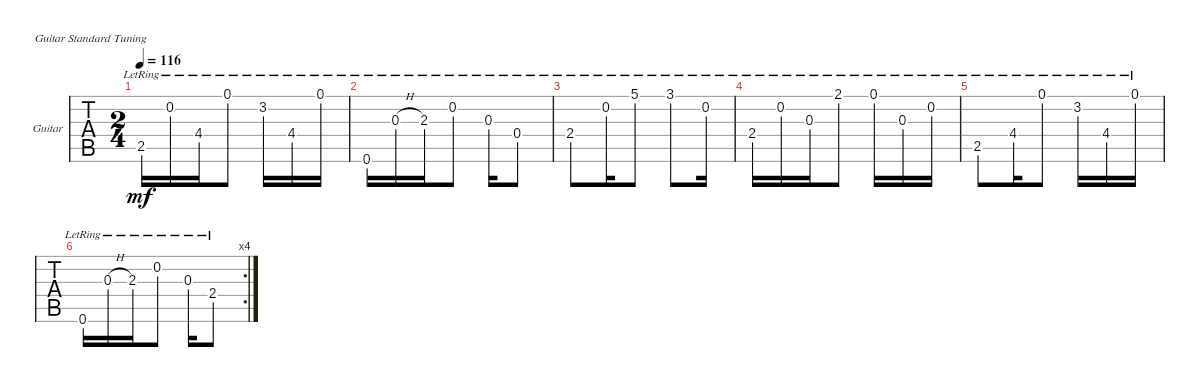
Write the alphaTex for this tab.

\defaultSystemsLayout 4
\bracketExtendMode groupsimilarinstruments
\firstSystemTrackNameOrientation horizontal
\otherSystemsTrackNameOrientation horizontal
\track ("Guitar" "Guitar") {instrument electricguitarclean}
\staff {tabs}
\tuning (E4 B3 G3 D3 A2 E2)
\ts (2 4)
\tempo 116
\clef g2
\ks g
2.5{lr}.16{dy mf} 0.2{lr}.16 4.4{lr}.16 0.1{lr}.8 3.2{lr}.16 4.4{lr}.16 0.1{lr}.16 |
0.6{lr}.16 0.3{h lr}.16 2.3{lr}.16 0.2{lr}.8 0.3{lr}.16 0.4{lr}.8 |
2.4{lr}.8 0.2{lr}.16 5.1{lr}.8 3.1{lr}.8 0.2{lr}.16 |
2.4{lr}.16 0.2{lr}.16 0.3{lr}.16 2.1{lr}.8 0.1{lr}.16 0.3{lr}.16 0.2{lr}.16 |
2.5{lr}.8 4.4{lr}.16 0.1{lr}.8 3.2{lr}.16 4.4{lr}.16 0.1{lr}.16 |
\rc 4
0.6{lr}.16 0.3{h lr}.16 2.3{lr}.16 0.2{lr}.8 0.3{lr}.16 2.4{lr}.8
